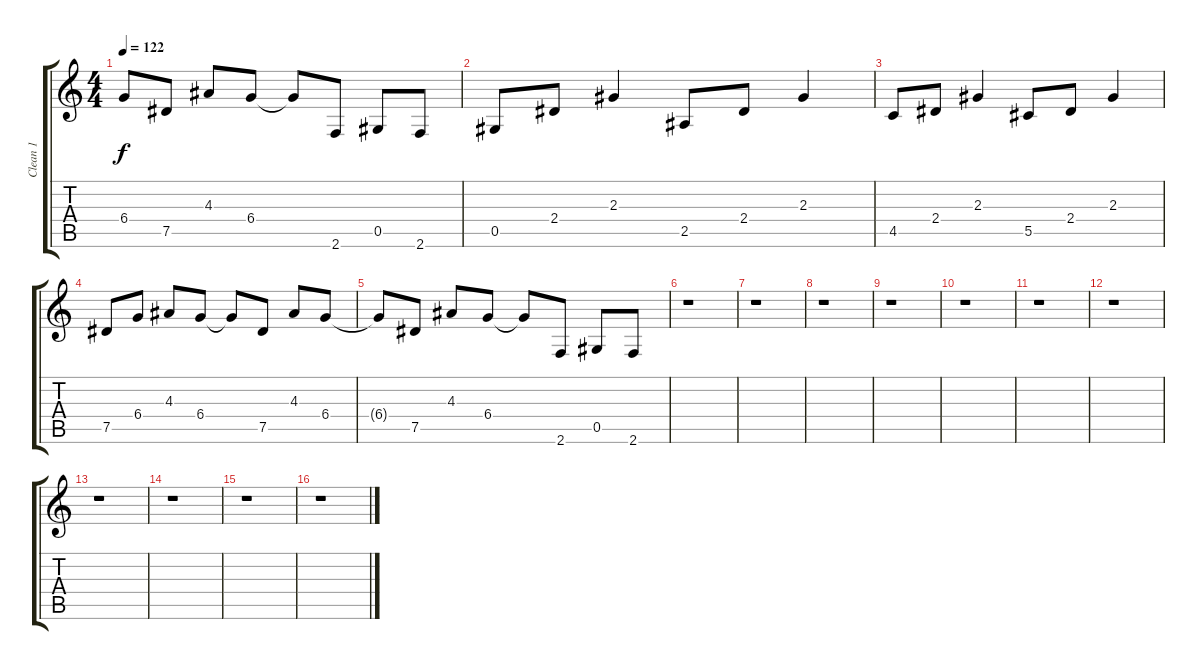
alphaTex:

\track ("Clean 1" "Clean 1") {instrument acousticguitarsteel}
\staff {score tabs}
\tuning (Eb4 Bb3 Gb3 Db3 Ab2 Eb2) {hide}
\ts (4 4)
\tempo 122
\clef g2
\ks c
6.4{t}.8{dy f} 7.5.8 4.3.8 6.4.8 6.4{t}.8 2.6.8 0.5.8 2.6.8 |
0.5.8 2.4.8 2.3.4 2.5.8 2.4.8 2.3.4 |
4.5.8 2.4.8 2.3.4 5.5.8 2.4.8 2.3.4 |
7.5.8 6.4.8 4.3.8 6.4.8 6.4{t}.8 7.5.8 4.3.8 6.4.8 |
6.4{t}.8 7.5.8 4.3.8 6.4.8 6.4{t}.8 2.6.8 0.5.8 2.6.8 |
r.1 |
r.1 |
r.1 |
r.1 |
r.1 |
r.1 |
r.1 |
r.1 |
r.1 |
r.1 |
r.1
